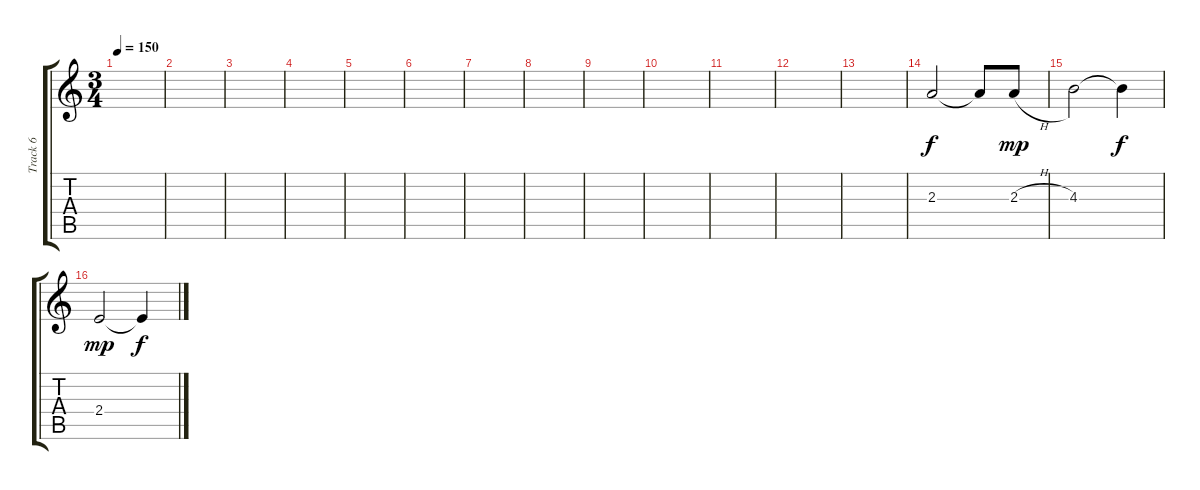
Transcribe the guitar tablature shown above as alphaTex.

\track ("Track 6" "Track 6") {instrument acousticguitarsteel}
\staff {score tabs}
\tuning (E4 B3 G3 D3 A2 E2) {hide}
\ts (3 4)
\tempo 150
\clef g2
\ks c
|
|
|
|
|
|
|
|
|
|
|
|
|
2.3.2 2.3{t}.8{dy f} 2.3{h}.8{dy mp} |
4.3.2 4.3{t}.4{dy f} |
2.4.2{dy mp} 2.4{t}.4{dy f}
